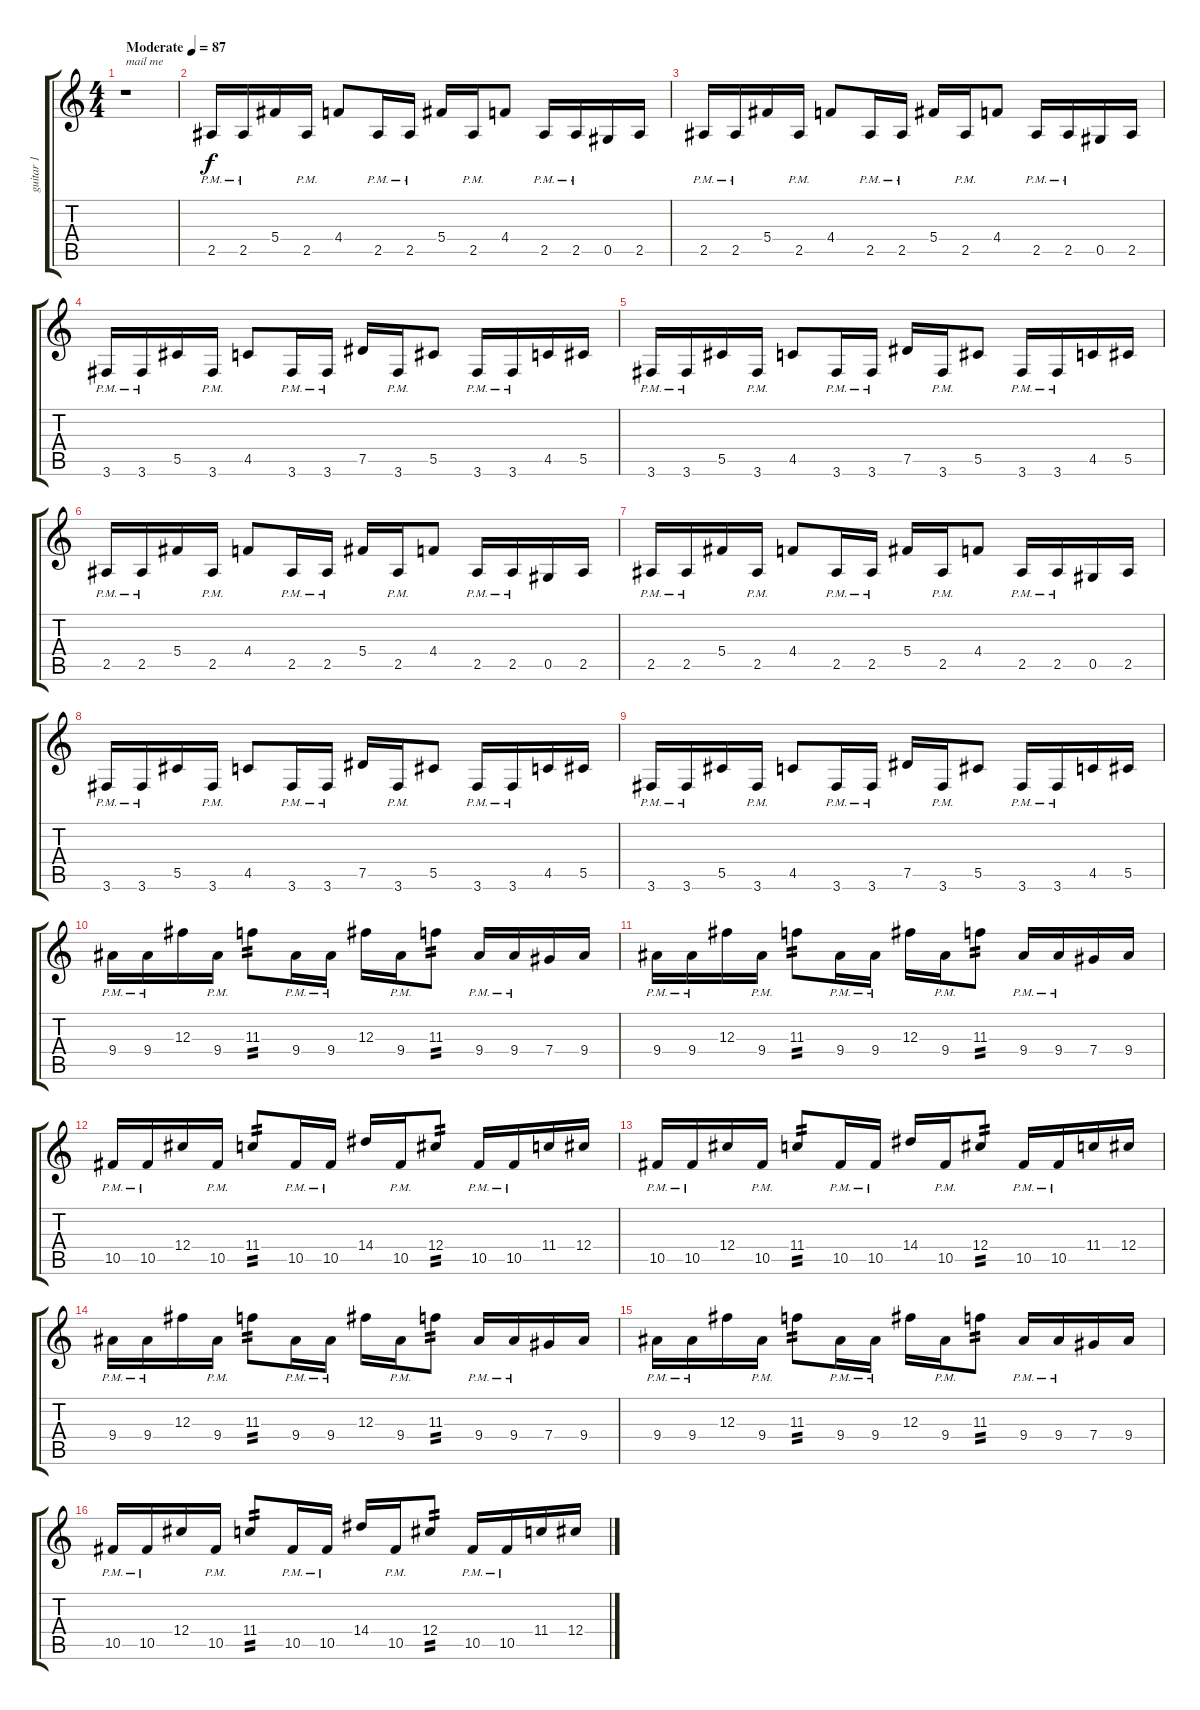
\track ("guitar 1" "guitar 1") {instrument distortionguitar}
\staff {score tabs}
\tuning (Eb4 Bb3 Gb3 Db3 Ab2 Eb2) {hide}
\ts (4 4)
\tempo (87 "Moderate")
\clef g2
\ks c
r.1{txt "mail me" dy f instrument distortionguitar} |
2.5{pm}.16 2.5{pm}.16 5.4.16 2.5{pm}.16 4.4.8 2.5{pm}.16 2.5{pm}.16 5.4.16 2.5{pm}.16 4.4.8 2.5{pm}.16 2.5{pm}.16 0.5.16 2.5.16 |
2.5{pm}.16 2.5{pm}.16 5.4.16 2.5{pm}.16 4.4.8 2.5{pm}.16 2.5{pm}.16 5.4.16 2.5{pm}.16 4.4.8 2.5{pm}.16 2.5{pm}.16 0.5.16 2.5.16 |
3.6{pm}.16 3.6{pm}.16 5.5.16 3.6{pm}.16 4.5.8 3.6{pm}.16 3.6{pm}.16 7.5.16 3.6{pm}.16 5.5.8 3.6{pm}.16 3.6{pm}.16 4.5.16 5.5.16 |
3.6{pm}.16 3.6{pm}.16 5.5.16 3.6{pm}.16 4.5.8 3.6{pm}.16 3.6{pm}.16 7.5.16 3.6{pm}.16 5.5.8 3.6{pm}.16 3.6{pm}.16 4.5.16 5.5.16 |
2.5{pm}.16 2.5{pm}.16 5.4.16 2.5{pm}.16 4.4.8 2.5{pm}.16 2.5{pm}.16 5.4.16 2.5{pm}.16 4.4.8 2.5{pm}.16 2.5{pm}.16 0.5.16 2.5.16 |
2.5{pm}.16 2.5{pm}.16 5.4.16 2.5{pm}.16 4.4.8 2.5{pm}.16 2.5{pm}.16 5.4.16 2.5{pm}.16 4.4.8 2.5{pm}.16 2.5{pm}.16 0.5.16 2.5.16 |
3.6{pm}.16 3.6{pm}.16 5.5.16 3.6{pm}.16 4.5.8 3.6{pm}.16 3.6{pm}.16 7.5.16 3.6{pm}.16 5.5.8 3.6{pm}.16 3.6{pm}.16 4.5.16 5.5.16 |
3.6{pm}.16 3.6{pm}.16 5.5.16 3.6{pm}.16 4.5.8 3.6{pm}.16 3.6{pm}.16 7.5.16 3.6{pm}.16 5.5.8 3.6{pm}.16 3.6{pm}.16 4.5.16 5.5.16 |
9.4{pm}.16 9.4{pm}.16 12.3.16 9.4{pm}.16 11.3.8{tp 2} 9.4{pm}.16 9.4{pm}.16 12.3.16 9.4{pm}.16 11.3.8{tp 2} 9.4{pm}.16 9.4{pm}.16 7.4.16 9.4.16 |
9.4{pm}.16 9.4{pm}.16 12.3.16 9.4{pm}.16 11.3.8{tp 2} 9.4{pm}.16 9.4{pm}.16 12.3.16 9.4{pm}.16 11.3.8{tp 2} 9.4{pm}.16 9.4{pm}.16 7.4.16 9.4.16 |
10.5{pm}.16 10.5{pm}.16 12.4.16 10.5{pm}.16 11.4.8{tp 2} 10.5{pm}.16 10.5{pm}.16 14.4.16 10.5{pm}.16 12.4.8{tp 2} 10.5{pm}.16 10.5{pm}.16 11.4.16 12.4.16 |
10.5{pm}.16 10.5{pm}.16 12.4.16 10.5{pm}.16 11.4.8{tp 2} 10.5{pm}.16 10.5{pm}.16 14.4.16 10.5{pm}.16 12.4.8{tp 2} 10.5{pm}.16 10.5{pm}.16 11.4.16 12.4.16 |
9.4{pm}.16 9.4{pm}.16 12.3.16 9.4{pm}.16 11.3.8{tp 2} 9.4{pm}.16 9.4{pm}.16 12.3.16 9.4{pm}.16 11.3.8{tp 2} 9.4{pm}.16 9.4{pm}.16 7.4.16 9.4.16 |
9.4{pm}.16 9.4{pm}.16 12.3.16 9.4{pm}.16 11.3.8{tp 2} 9.4{pm}.16 9.4{pm}.16 12.3.16 9.4{pm}.16 11.3.8{tp 2} 9.4{pm}.16 9.4{pm}.16 7.4.16 9.4.16 |
10.5{pm}.16 10.5{pm}.16 12.4.16 10.5{pm}.16 11.4.8{tp 2} 10.5{pm}.16 10.5{pm}.16 14.4.16 10.5{pm}.16 12.4.8{tp 2} 10.5{pm}.16 10.5{pm}.16 11.4.16 12.4.16
